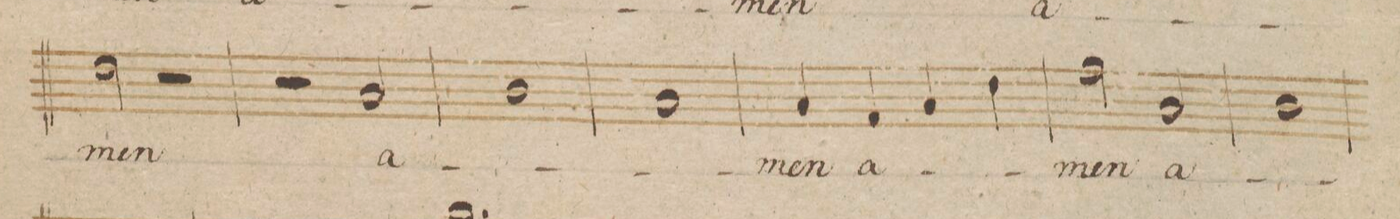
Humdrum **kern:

**kern	**text	**dynam
*I"Tenore.	*	*
*clefC4	*	*
*k[b-]	*	*
*met(c)	*	*
*M4/4	*	*
2c\	-men	.
2r	.	.
=184	=184	=184
2r	.	.
2G/	a-	.
=185	=185	=185
1A	.	.
=186	=186	=186
1G	.	.
=187	=187	=187
4G/	-men	.
4E/	a-	.
4G/	.	.
4c\	.	.
=188	=188	=188
2e\	-men	.
2G/	a-	.
=189	=189	=189
1A	.	.
=190	=190	=190
*-	*-	*-
